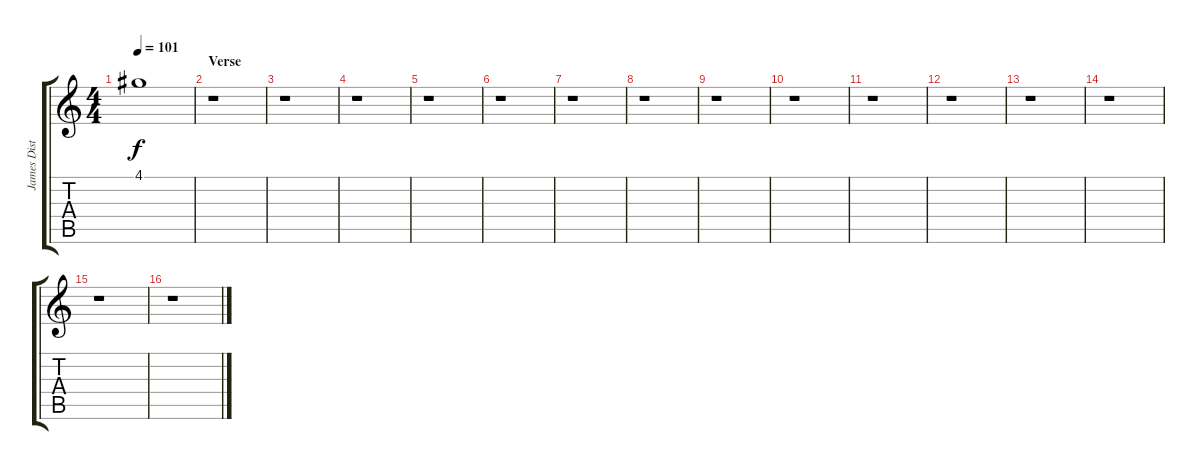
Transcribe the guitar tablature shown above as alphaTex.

\track ("James Distortion 1" "James Dist") {instrument distortionguitar}
\staff {score tabs}
\tuning (E4 B3 G3 D3 A2 E2) {hide}
\ts (4 4)
\tempo 101
\clef g2
\ks c
4.1{t}.1{dy f} |
\section ("" "Verse")
r.1 |
r.1 |
r.1 |
r.1 |
r.1 |
r.1 |
r.1 |
r.1 |
r.1 |
r.1 |
r.1 |
r.1 |
r.1 |
r.1 |
r.1
